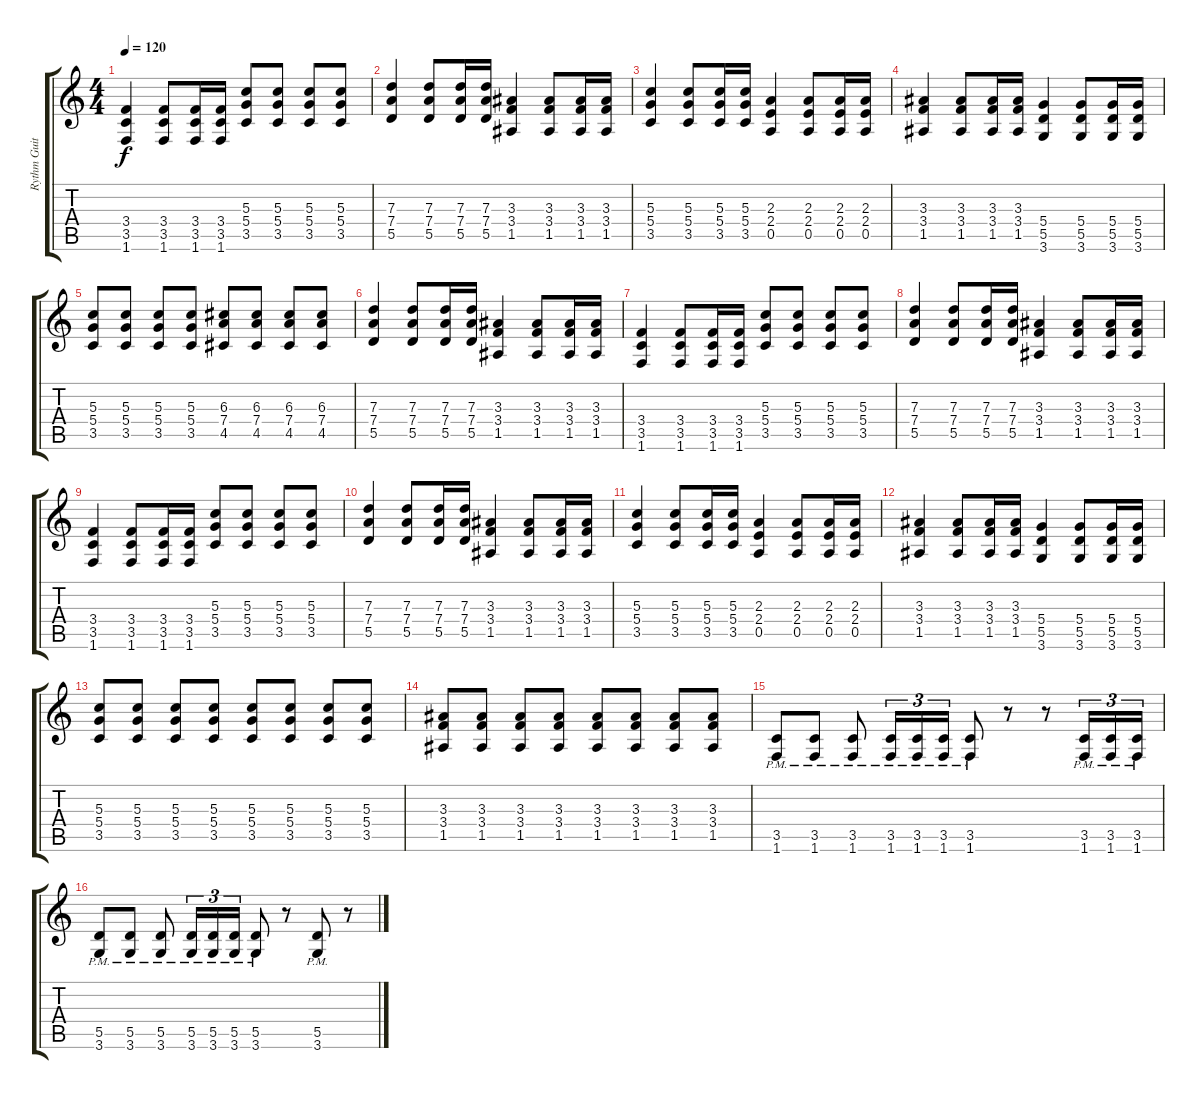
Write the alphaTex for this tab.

\track ("Rythm Guitar" "Rythm Guit") {instrument distortionguitar}
\staff {score tabs}
\tuning (E4 B3 G3 D3 A2 E2) {hide}
\ts (4 4)
\tempo 120
\clef g2
\ks c
(3.4 3.5 1.6).4{dy f} (3.4 3.5 1.6).8 (3.4 3.5 1.6).16 (3.4 3.5 1.6).16 (5.3 5.4 3.5).8 (5.3 5.4 3.5).8 (5.3 5.4 3.5).8 (5.3 5.4 3.5).8 |
(7.3 7.4 5.5).4 (7.3 7.4 5.5).8 (7.3 7.4 5.5).16 (7.3 7.4 5.5).16 (3.3 3.4 1.5).4 (3.3 3.4 1.5).8 (3.3 3.4 1.5).16 (3.3 3.4 1.5).16 |
(5.3 5.4 3.5).4 (5.3 5.4 3.5).8 (5.3 5.4 3.5).16 (5.3 5.4 3.5).16 (2.3 2.4 0.5).4 (2.3 2.4 0.5).8 (2.3 2.4 0.5).16 (2.3 2.4 0.5).16 |
(3.3 3.4 1.5).4 (3.3 3.4 1.5).8 (3.3 3.4 1.5).16 (3.3 3.4 1.5).16 (5.4 5.5 3.6).4 (5.4 5.5 3.6).8 (5.4 5.5 3.6).16 (5.4 5.5 3.6).16 |
(5.3 5.4 3.5).8 (5.3 5.4 3.5).8 (5.3 5.4 3.5).8 (5.3 5.4 3.5).8 (6.3 7.4 4.5).8 (6.3 7.4 4.5).8 (6.3 7.4 4.5).8 (6.3 7.4 4.5).8 |
(7.3 7.4 5.5).4 (7.3 7.4 5.5).8 (7.3 7.4 5.5).16 (7.3 7.4 5.5).16 (3.3 3.4 1.5).4 (3.3 3.4 1.5).8 (3.3 3.4 1.5).16 (3.3 3.4 1.5).16 |
(3.4 3.5 1.6).4 (3.4 3.5 1.6).8 (3.4 3.5 1.6).16 (3.4 3.5 1.6).16 (5.3 5.4 3.5).8 (5.3 5.4 3.5).8 (5.3 5.4 3.5).8 (5.3 5.4 3.5).8 |
(7.3 7.4 5.5).4 (7.3 7.4 5.5).8 (7.3 7.4 5.5).16 (7.3 7.4 5.5).16 (3.3 3.4 1.5).4 (3.3 3.4 1.5).8 (3.3 3.4 1.5).16 (3.3 3.4 1.5).16 |
(3.4 3.5 1.6).4 (3.4 3.5 1.6).8 (3.4 3.5 1.6).16 (3.4 3.5 1.6).16 (5.3 5.4 3.5).8 (5.3 5.4 3.5).8 (5.3 5.4 3.5).8 (5.3 5.4 3.5).8 |
(7.3 7.4 5.5).4 (7.3 7.4 5.5).8 (7.3 7.4 5.5).16 (7.3 7.4 5.5).16 (3.3 3.4 1.5).4 (3.3 3.4 1.5).8 (3.3 3.4 1.5).16 (3.3 3.4 1.5).16 |
(5.3 5.4 3.5).4 (5.3 5.4 3.5).8 (5.3 5.4 3.5).16 (5.3 5.4 3.5).16 (2.3 2.4 0.5).4 (2.3 2.4 0.5).8 (2.3 2.4 0.5).16 (2.3 2.4 0.5).16 |
(3.3 3.4 1.5).4 (3.3 3.4 1.5).8 (3.3 3.4 1.5).16 (3.3 3.4 1.5).16 (5.4 5.5 3.6).4 (5.4 5.5 3.6).8 (5.4 5.5 3.6).16 (5.4 5.5 3.6).16 |
(5.3 5.4 3.5).8 (5.3 5.4 3.5).8 (5.3 5.4 3.5).8 (5.3 5.4 3.5).8 (5.3 5.4 3.5).8 (5.3 5.4 3.5).8 (5.3 5.4 3.5).8 (5.3 5.4 3.5).8 |
(3.3 3.4 1.5).8 (3.3 3.4 1.5).8 (3.3 3.4 1.5).8 (3.3 3.4 1.5).8 (3.3 3.4 1.5).8 (3.3 3.4 1.5).8 (3.3 3.4 1.5).8 (3.3 3.4 1.5).8 |
(3.5{pm} 1.6{pm}).8 (3.5{pm} 1.6{pm}).8 (3.5{pm} 1.6{pm}).8 (3.5{pm} 1.6{pm}).16{tu (3 2)} (3.5{pm} 1.6{pm}).16{tu (3 2)} (3.5{pm} 1.6{pm}).16{tu (3 2)} (3.5{pm} 1.6{pm}).8 r.8 r.8 (3.5{pm} 1.6{pm}).16{tu (3 2)} (3.5{pm} 1.6{pm}).16{tu (3 2)} (3.5{pm} 1.6{pm}).16{tu (3 2)} |
(5.5{pm} 3.6{pm}).8 (5.5{pm} 3.6{pm}).8 (5.5{pm} 3.6{pm}).8 (5.5{pm} 3.6{pm}).16{tu (3 2)} (5.5{pm} 3.6{pm}).16{tu (3 2)} (5.5{pm} 3.6{pm}).16{tu (3 2)} (5.5{pm} 3.6{pm}).8 r.8 (5.5{pm} 3.6{pm}).8 r.8
